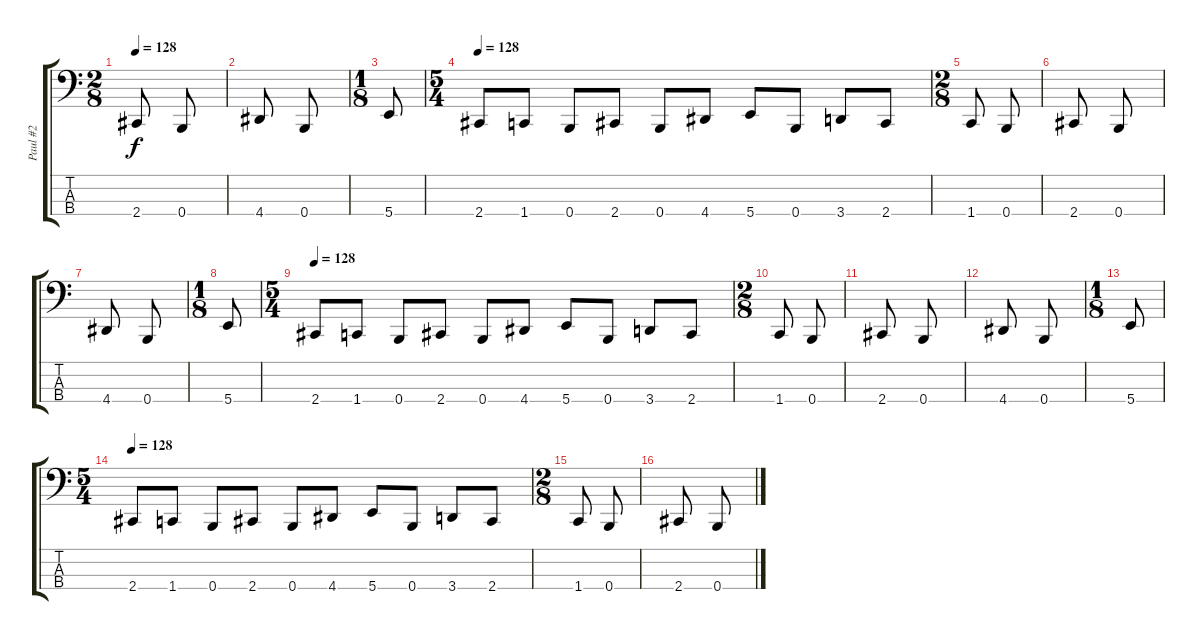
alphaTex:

\track ("Paul #2" "Paul #2") {instrument electricbasspick}
\staff {score tabs}
\tuning (E2 B1 Gb1 B0) {hide}
\ts (2 8)
\tempo 128
\clef f4
\ks c
2.4.8{dy f} 0.4.8 |
4.4.8 0.4.8 |
\ts (1 8)
5.4.8 |
\ts (5 4)
\tempo 128
2.4.8 1.4.8 0.4.8 2.4.8 0.4.8 4.4.8 5.4.8 0.4.8 3.4.8 2.4.8 |
\ts (2 8)
1.4.8 0.4.8 |
2.4.8 0.4.8 |
4.4.8 0.4.8 |
\ts (1 8)
5.4.8 |
\ts (5 4)
\tempo 128
2.4.8 1.4.8 0.4.8 2.4.8 0.4.8 4.4.8 5.4.8 0.4.8 3.4.8 2.4.8 |
\ts (2 8)
1.4.8 0.4.8 |
2.4.8 0.4.8 |
4.4.8 0.4.8 |
\ts (1 8)
5.4.8 |
\ts (5 4)
\tempo 128
2.4.8 1.4.8 0.4.8 2.4.8 0.4.8 4.4.8 5.4.8 0.4.8 3.4.8 2.4.8 |
\ts (2 8)
1.4.8 0.4.8 |
2.4.8 0.4.8
